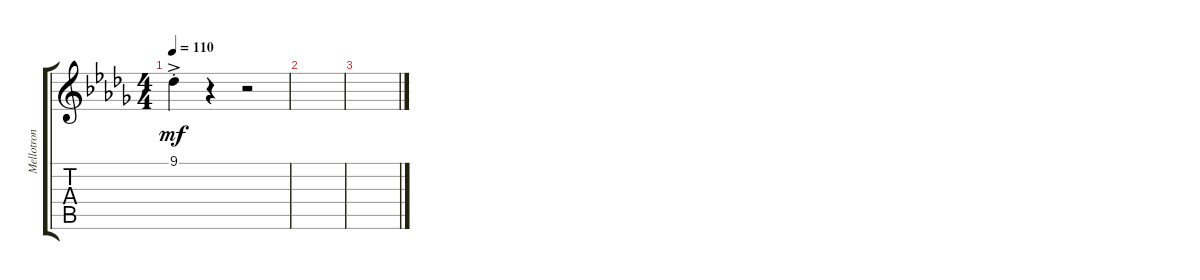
\track ("Mellotron (Staff 1)" "Mellotron ") {instrument electricpiano1}
\staff {score tabs}
\tuning (E4 B3 G3 D3 A2 E2) {hide}
\ts (4 4)
\tempo 110
\clef g2
\ks db
9.1{ac st}.4{dy mf} r.4 r.2 |
|
\section ("" "")
